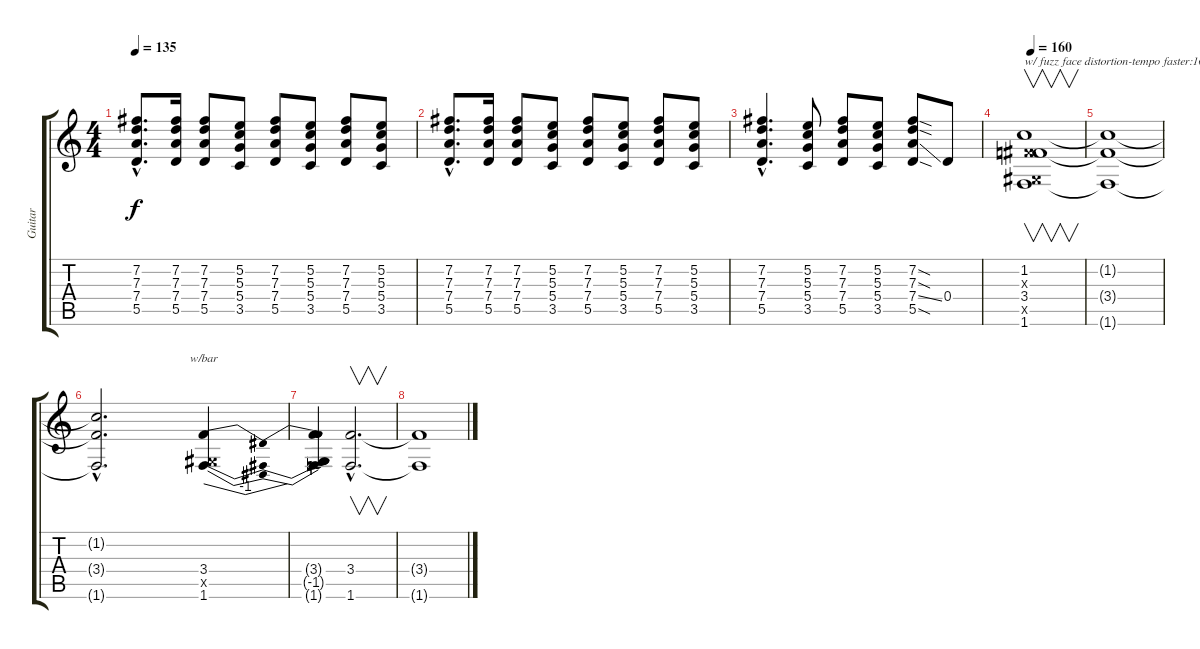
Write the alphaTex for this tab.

\track ("Guitar" "Guitar") {instrument electricguitarclean}
\staff {score tabs}
\tuning (E4 B3 G3 D3 A2 E2) {hide}
\ts (4 4)
\tempo 135
\clef g2
\ks c
(7.2{hac} 7.3{hac} 7.4{hac} 5.5{hac}).8{d dy f} (7.2 7.3 7.4 5.5).16 (7.2 7.3 7.4 5.5).8 (5.2 5.3 5.4 3.5).8 (7.2 7.3 7.4 5.5).8 (5.2 5.3 5.4 3.5).8 (7.2 7.3 7.4 5.5).8 (5.2 5.3 5.4 3.5).8 |
(7.2{hac} 7.3{hac} 7.4{hac} 5.5{hac}).8{d} (7.2 7.3 7.4 5.5).16 (7.2 7.3 7.4 5.5).8 (5.2 5.3 5.4 3.5).8 (7.2 7.3 7.4 5.5).8 (5.2 5.3 5.4 3.5).8 (7.2 7.3 7.4 5.5).8 (5.2 5.3 5.4 3.5).8 |
(7.2{hac} 7.3{hac} 7.4{hac} 5.5{hac}).4{d} (5.2 5.3 5.4 3.5).8 (7.2 7.3 7.4 5.5).8 (5.2 5.3 5.4 3.5).8 (7.2{sod} 7.3{sod} 7.4{ss} 5.5{sod}).8 0.4.8 |
\tempo 160
(1.2 -1.3{x} 3.4 -1.5{x} 1.6).1{v txt "w/ fuzz face distortion-tempo faster:160" instrument overdrivenguitar} |
(1.2{t} 3.4{t} 1.6{t}).1 |
(1.2{hac t} 3.4{hac t} 1.6{hac t}).2{d} (3.4 -1.5{x} 1.6).4{tbe (dip default 0 0 30 -4 60 0)} |
(3.4{t} -1.5{t} 1.6{t}).4 (3.4{hac} 1.6{hac}).2{v d volume 0} |
(3.4{t} 1.6{t}).1
